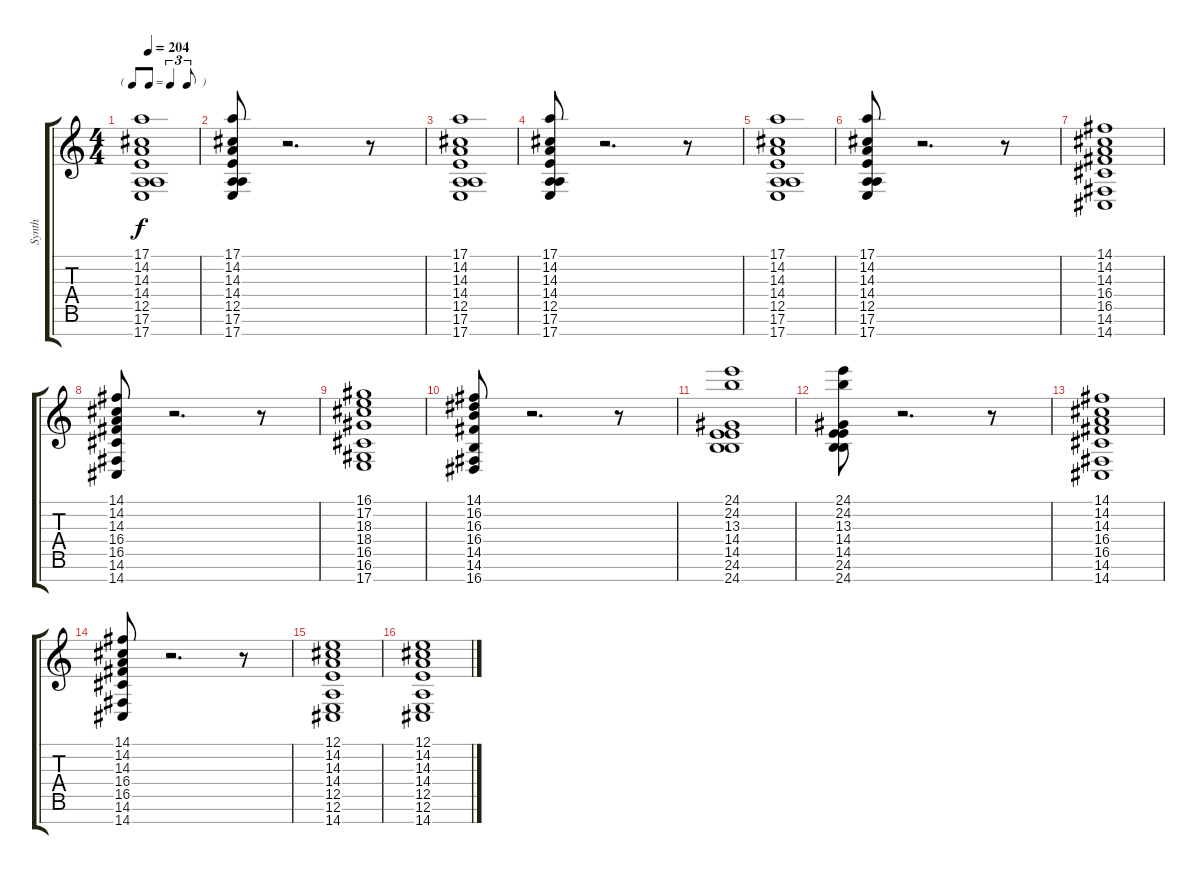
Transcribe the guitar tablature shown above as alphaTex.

\track ("Synth" "Synth") {instrument lead2sawtooth}
\staff {score tabs}
\tuning (E4 B3 G3 D3 A2 E2 B1) {hide}
\ts (4 4)
\tf triplet8th
\tempo 204
\clef g2
\ks c
(17.1 14.2 14.3 14.4 12.5 17.6 17.7).1{dy f} |
(17.1 14.2 14.3 14.4 12.5 17.6 17.7).8 r.2{d} r.8 |
(17.1 14.2 14.3 14.4 12.5 17.6 17.7).1 |
(17.1 14.2 14.3 14.4 12.5 17.6 17.7).8 r.2{d} r.8 |
(17.1 14.2 14.3 14.4 12.5 17.6 17.7).1 |
(17.1 14.2 14.3 14.4 12.5 17.6 17.7).8 r.2{d} r.8 |
(14.1 14.2 14.3 16.4 16.5 14.6 14.7).1 |
(14.1 14.2 14.3 16.4 16.5 14.6 14.7).8 r.2{d} r.8 |
(16.1 17.2 18.3 18.4 16.5 16.6 17.7).1 |
(14.1 16.2 16.3 16.4 14.5 14.6 16.7).8 r.2{d} r.8 |
(24.1 24.2 13.3 14.4 14.5 24.6 24.7).1 |
(24.1 24.2 13.3 14.4 14.5 24.6 24.7).8 r.2{d} r.8 |
(14.1 14.2 14.3 16.4 16.5 14.6 14.7).1 |
(14.1 14.2 14.3 16.4 16.5 14.6 14.7).8 r.2{d} r.8 |
(12.1 14.2 14.3 14.4 12.5 12.6 14.7).1 |
(12.1 14.2 14.3 14.4 12.5 12.6 14.7).1
